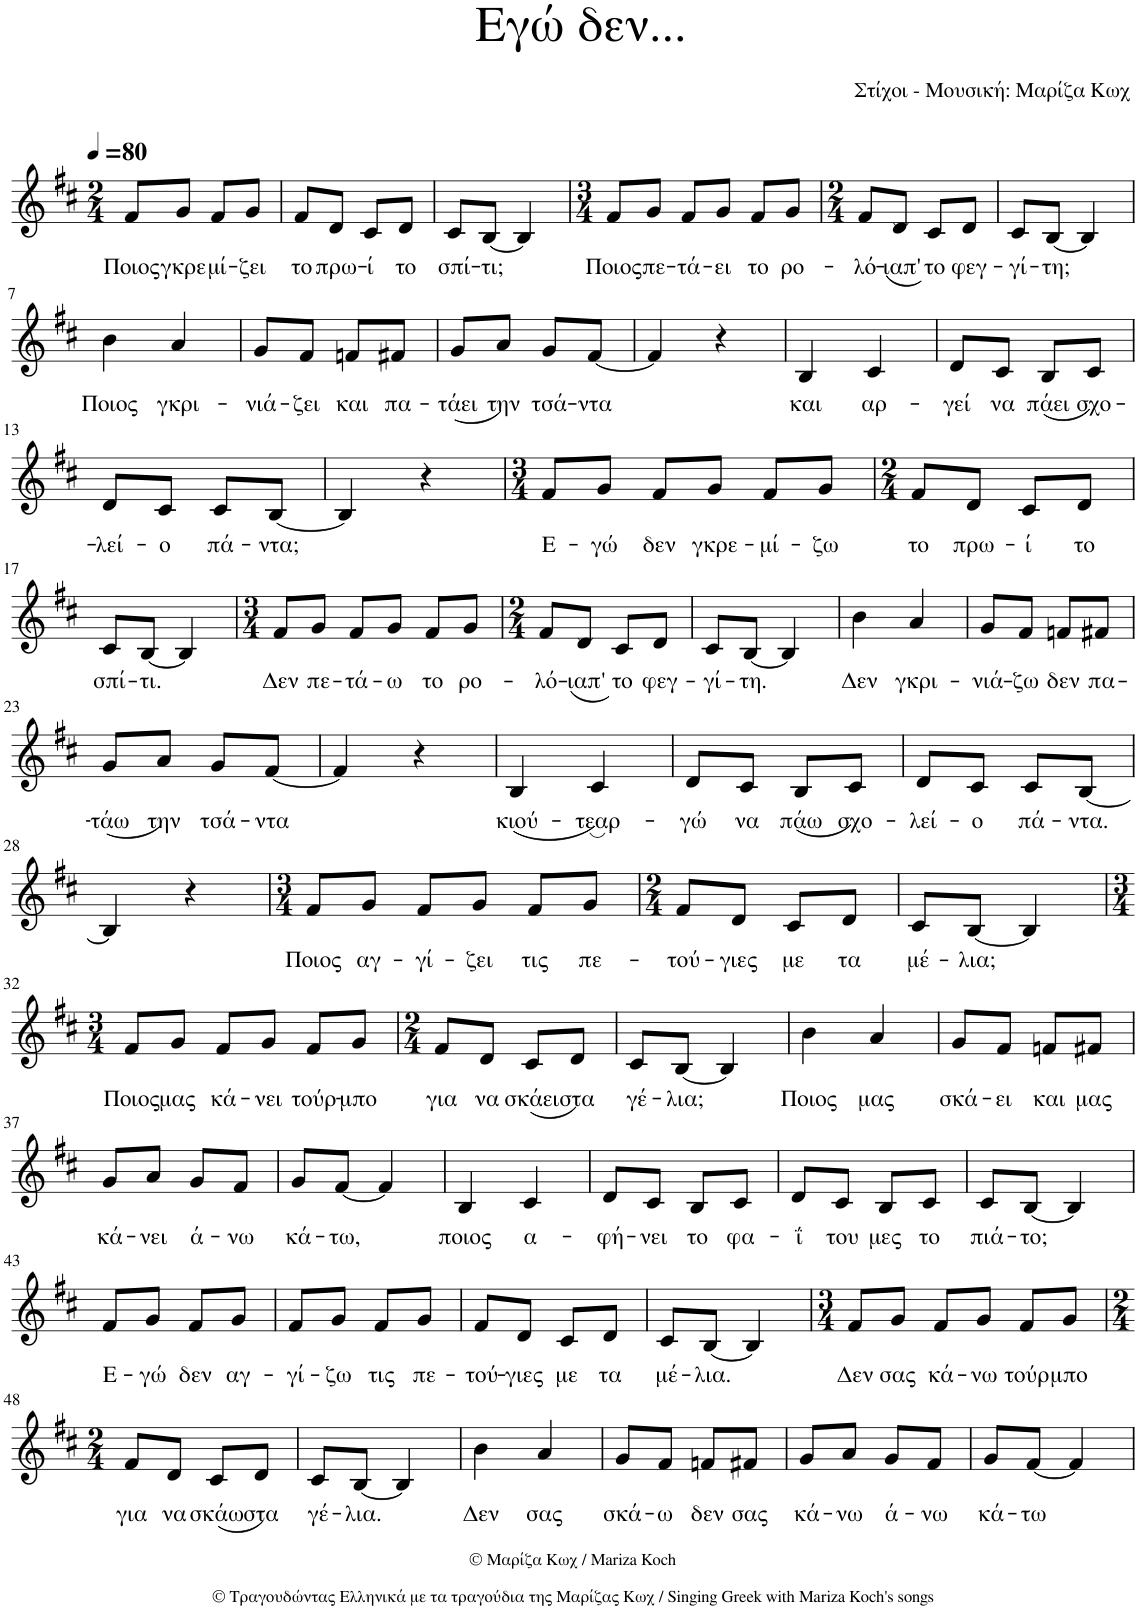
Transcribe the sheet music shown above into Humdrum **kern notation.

**kern	**text
*part1	*part1
*staff1	*staff1
*I"Piano	*
*I'Pno.	*
*clefG2	*
*k[f#c#]	*
*M2/4	*
*MM80	*
=1	=1
!	!LO:LY:b
8f#/L	Ποιος
!	!LO:LY:b
8g/J	γκρε-
!	!LO:LY:b
8f#/L	-μί-
!	!LO:LY:b
8g/J	-ζει
=2	=2
!	!LO:LY:b
8f#/L	το
!	!LO:LY:b
8d/J	πρω-
!	!LO:LY:b
8c#/L	-ί
!	!LO:LY:b
8d/J	το
=3	=3
!	!LO:LY:b
8c#/L	σπί-
!	!LO:LY:b
[8B/J	-τι;
4B/]	.
=4	=4
*M3/4	*
!	!LO:LY:b
8f#/L	Ποιος
!	!LO:LY:b
8g/J	πε-
!	!LO:LY:b
8f#/L	-τά-
!	!LO:LY:b
8g/J	-ει
!	!LO:LY:b
8f#/L	το
!	!LO:LY:b
8g/J	ρο-
=5	=5
*M2/4	*
!	!LO:LY:b
8f#/L	-λό-
!	!LO:LY:b
(8d/J	-ιαπ'
!	!LO:LY:b
8c#/L)	το
!	!LO:LY:b
8d/J	φεγ-
=6	=6
!	!LO:LY:b
8c#/L	-γί-
!	!LO:LY:b
[8B/J	-τη;
4B/]	.
!!LO:LB:g=z
=7	=7
!	!LO:LY:b
4b\	Ποιος
!	!LO:LY:b
4a/	γκρι-
=8	=8
!	!LO:LY:b
8g/L	-νιά-
!	!LO:LY:b
8f#/J	-ζει
!	!LO:LY:b
8fn/L	και
!	!LO:LY:b
8f#X/J	πα-
=9	=9
!	!LO:LY:b
(8g/L	-τάει
!	!LO:LY:b
8a/J)	την
!	!LO:LY:b
8g/L	τσά-
!	!LO:LY:b
[8f#/J	-ντα
=10	=10
4f#/]	.
4r	.
=11	=11
!	!LO:LY:b
4B/	και
!	!LO:LY:b
4c#/	αρ-
=12	=12
!	!LO:LY:b
8d/L	-γεί
!	!LO:LY:b
8c#/J	να
!	!LO:LY:b
(8B/L	πάει
!	!LO:LY:b
8c#/J)	σχο-
!!LO:LB:g=z
=13	=13
!	!LO:LY:b
8d/L	-λεί-
!	!LO:LY:b
8c#/J	-ο
!	!LO:LY:b
8c#/L	πά-
!	!LO:LY:b
[8B/J	-ντα;
=14	=14
4B/]	.
4r	.
=15	=15
*M3/4	*
!	!LO:LY:b
8f#/L	Ε-
!	!LO:LY:b
8g/J	-γώ
!	!LO:LY:b
8f#/L	δεν
!	!LO:LY:b
8g/J	γκρε-
!	!LO:LY:b
8f#/L	-μί-
!	!LO:LY:b
8g/J	-ζω
=16	=16
*M2/4	*
!	!LO:LY:b
8f#/L	το
!	!LO:LY:b
8d/J	πρω-
!	!LO:LY:b
8c#/L	-ί
!	!LO:LY:b
8d/J	το
!!LO:LB:g=z
=17	=17
!	!LO:LY:b
8c#/L	σπί-
!	!LO:LY:b
[8B/J	-τι.
4B/]	.
=18	=18
*M3/4	*
!	!LO:LY:b
8f#/L	Δεν
!	!LO:LY:b
8g/J	πε-
!	!LO:LY:b
8f#/L	-τά-
!	!LO:LY:b
8g/J	-ω
!	!LO:LY:b
8f#/L	το
!	!LO:LY:b
8g/J	ρο-
=19	=19
*M2/4	*
!	!LO:LY:b
8f#/L	-λό-
!	!LO:LY:b
(8d/J	-ιαπ'
!	!LO:LY:b
8c#/L)	το
!	!LO:LY:b
8d/J	φεγ-
=20	=20
!	!LO:LY:b
8c#/L	-γί-
!	!LO:LY:b
[8B/J	-τη.
4B/]	.
=21	=21
!	!LO:LY:b
4b\	Δεν
!	!LO:LY:b
4a/	γκρι-
=22	=22
!	!LO:LY:b
8g/L	-νιά-
!	!LO:LY:b
8f#/J	-ζω
!	!LO:LY:b
8fn/L	δεν
!	!LO:LY:b
8f#X/J	πα-
!!LO:LB:g=z
=23	=23
!	!LO:LY:b
(8g/L	-τάω
!	!LO:LY:b
8a/J)	την
!	!LO:LY:b
8g/L	τσά-
!	!LO:LY:b
[8f#/J	-ντα
=24	=24
4f#/]	.
4r	.
=25	=25
!	!LO:LY:b
(4B/	κιού-
!	!LO:LY:b
4c#/)	-τεαρ-
=26	=26
!	!LO:LY:b
8d/L	-γώ
!	!LO:LY:b
8c#/J	να
!	!LO:LY:b
(8B/L	πάω
!	!LO:LY:b
8c#/J)	σχο-
=27	=27
!	!LO:LY:b
8d/L	-λεί-
!	!LO:LY:b
8c#/J	-ο
!	!LO:LY:b
8c#/L	πά-
!	!LO:LY:b
[8B/J	-ντα.
!!LO:LB:g=z
=28	=28
4B/]	.
4r	.
=29	=29
*M3/4	*
!	!LO:LY:b
8f#/L	Ποιος
!	!LO:LY:b
8g/J	αγ-
!	!LO:LY:b
8f#/L	-γί-
!	!LO:LY:b
8g/J	-ζει
!	!LO:LY:b
8f#/L	τις
!	!LO:LY:b
8g/J	πε-
=30	=30
*M2/4	*
!	!LO:LY:b
8f#/L	-τού-
!	!LO:LY:b
8d/J	-γιες
!	!LO:LY:b
8c#/L	με
!	!LO:LY:b
8d/J	τα
=31	=31
!	!LO:LY:b
8c#/L	μέ-
!	!LO:LY:b
[8B/J	-λια;
4B/]	.
!!LO:LB:g=z
=32	=32
*M3/4	*
!	!LO:LY:b
8f#/L	Ποιος
!	!LO:LY:b
8g/J	μας
!	!LO:LY:b
8f#/L	κά-
!	!LO:LY:b
8g/J	-νει
!	!LO:LY:b
8f#/L	τούρ-
!	!LO:LY:b
8g/J	-μπο
=33	=33
*M2/4	*
!	!LO:LY:b
8f#/L	για
!	!LO:LY:b
8d/J	να
!	!LO:LY:b
(8c#/L	σκάει
!	!LO:LY:b
8d/J)	στα
=34	=34
!	!LO:LY:b
8c#/L	γέ-
!	!LO:LY:b
[8B/J	-λια;
4B/]	.
=35	=35
!	!LO:LY:b
4b\	Ποιος
!	!LO:LY:b
4a/	μας
=36	=36
!	!LO:LY:b
8g/L	σκά-
!	!LO:LY:b
8f#/J	-ει
!	!LO:LY:b
8fn/L	και
!	!LO:LY:b
8f#X/J	μας
!!LO:LB:g=z
=37	=37
!	!LO:LY:b
8g/L	κά-
!	!LO:LY:b
8a/J	-νει
!	!LO:LY:b
8g/L	ά-
!	!LO:LY:b
8f#/J	-νω
=38	=38
!	!LO:LY:b
8g/L	κά-
!	!LO:LY:b
[8f#/J	-τω,
4f#/]	.
=39	=39
!	!LO:LY:b
4B/	ποιος
!	!LO:LY:b
4c#/	α-
=40	=40
!	!LO:LY:b
8d/L	-φή-
!	!LO:LY:b
8c#/J	-νει
!	!LO:LY:b
8B/L	το
!	!LO:LY:b
8c#/J	φα-
=41	=41
!	!LO:LY:b
8d/L	-ΐ
!	!LO:LY:b
8c#/J	του
!	!LO:LY:b
8B/L	μες
!	!LO:LY:b
8c#/J	το
=42	=42
!	!LO:LY:b
8c#/L	πιά-
!	!LO:LY:b
[8B/J	-το;
4B/]	.
!!LO:LB:g=z
=43	=43
!	!LO:LY:b
8f#/L	Ε-
!	!LO:LY:b
8g/J	-γώ
!	!LO:LY:b
8f#/L	δεν
!	!LO:LY:b
8g/J	αγ-
=44	=44
!	!LO:LY:b
8f#/L	-γί-
!	!LO:LY:b
8g/J	-ζω
!	!LO:LY:b
8f#/L	τις
!	!LO:LY:b
8g/J	πε-
=45	=45
!	!LO:LY:b
8f#/L	-τού-
!	!LO:LY:b
8d/J	-γιες
!	!LO:LY:b
8c#/L	με
!	!LO:LY:b
8d/J	τα
=46	=46
!	!LO:LY:b
8c#/L	μέ-
!	!LO:LY:b
[8B/J	-λια.
4B/]	.
=47	=47
*M3/4	*
!	!LO:LY:b
8f#/L	Δεν
!	!LO:LY:b
8g/J	σας
!	!LO:LY:b
8f#/L	κά-
!	!LO:LY:b
8g/J	-νω
!	!LO:LY:b
8f#/L	τούρ-
!	!LO:LY:b
8g/J	-μπο
!!LO:LB:g=z
=48	=48
*M2/4	*
!	!LO:LY:b
8f#/L	για
!	!LO:LY:b
8d/J	να
!	!LO:LY:b
(8c#/L	σκάω
!	!LO:LY:b
8d/J)	στα
=49	=49
!	!LO:LY:b
8c#/L	γέ-
!	!LO:LY:b
[8B/J	-λια.
4B/]	.
=50	=50
!	!LO:LY:b
4b\	Δεν
!	!LO:LY:b
4a/	σας
=51	=51
!	!LO:LY:b
8g/L	σκά-
!	!LO:LY:b
8f#/J	-ω
!	!LO:LY:b
8fn/L	δεν
!	!LO:LY:b
8f#X/J	σας
=52	=52
!	!LO:LY:b
8g/L	κά-
!	!LO:LY:b
8a/J	-νω
!	!LO:LY:b
8g/L	ά-
!	!LO:LY:b
8f#/J	-νω
=53	=53
!	!LO:LY:b
8g/L	κά-
!	!LO:LY:b
[8f#/J	-τω
4f#/]	.
=	=
*-	*-
